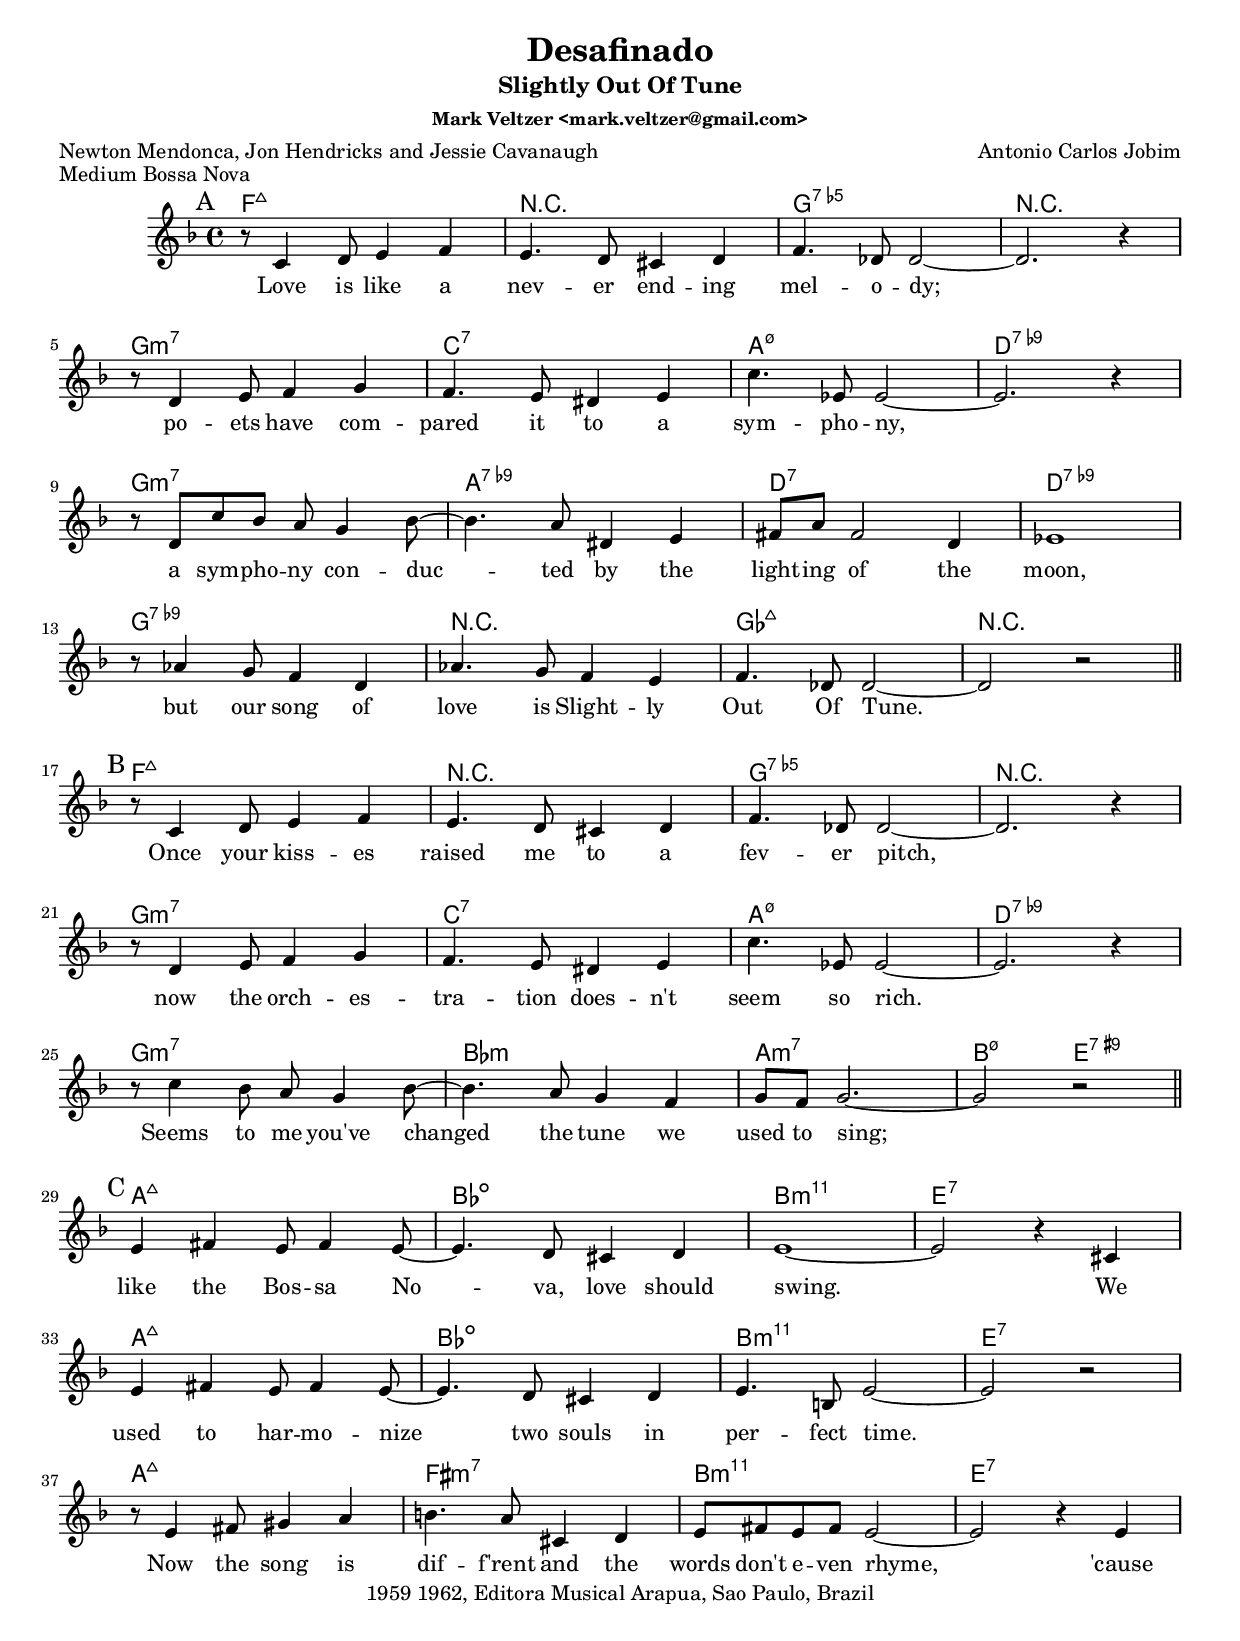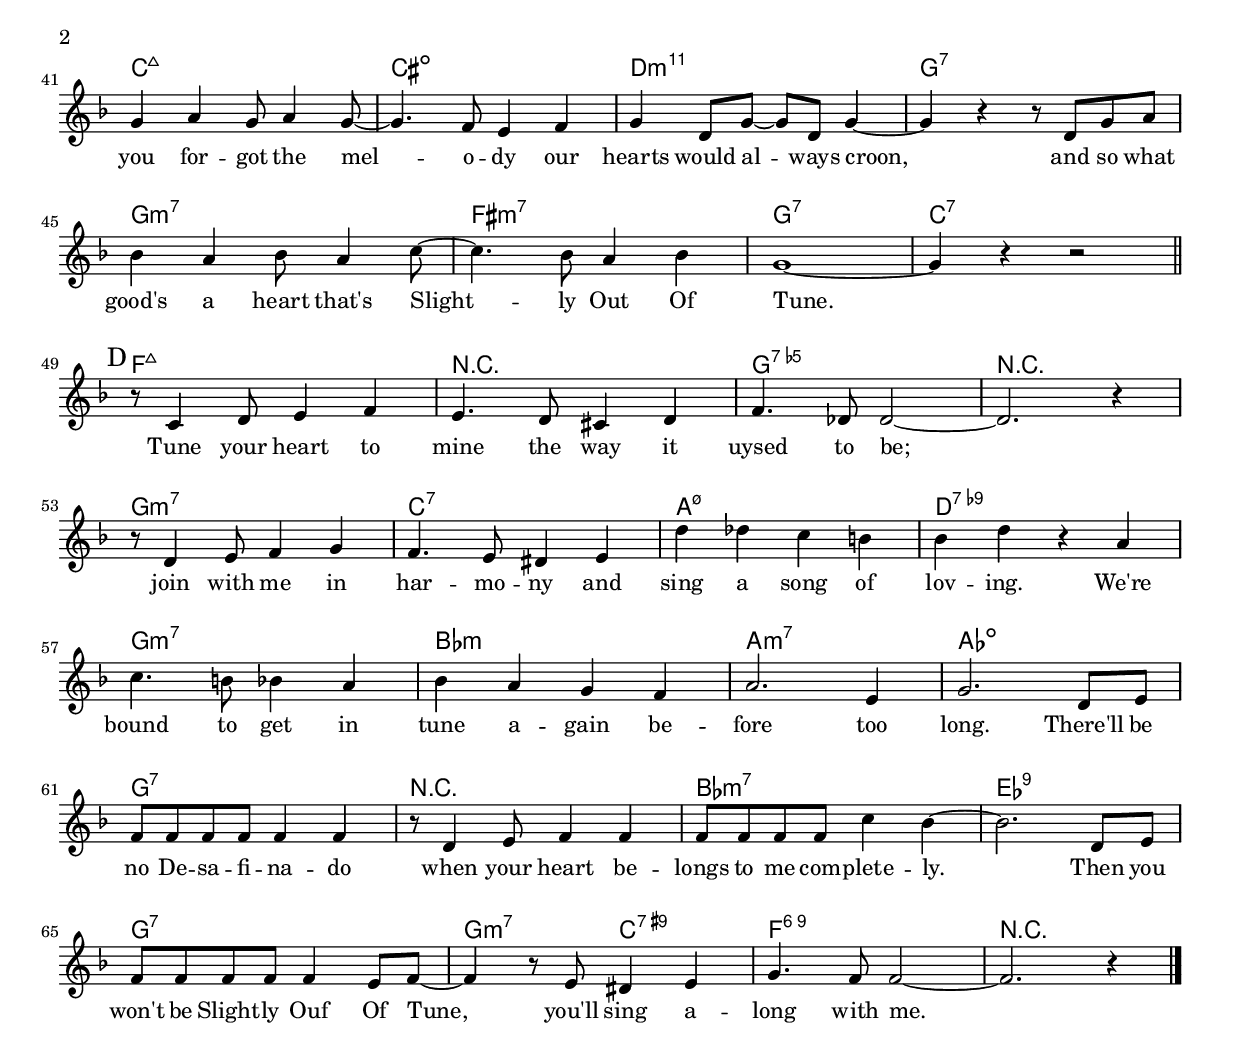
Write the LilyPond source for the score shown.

\include "src/include/common.lyi"
\header{
	title="Desafinado"
	subtitle="Slightly Out Of Tune"
	composer="Antonio Carlos Jobim"
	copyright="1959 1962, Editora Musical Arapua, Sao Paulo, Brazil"
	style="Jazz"
	piece="Medium Bossa Nova"
	poet="Newton Mendonca, Jon Hendricks and Jessie Cavanaugh"

	completion="5"
}

%{
	TODO:
%}

<<
\chords {
	f1:maj7 | r1 | g1:7.5- | r1 | g1:m7 | c1:7 | a1:m7.5- | d1:9- |
	g1:m7 | a1:9- | d1:7 | d1:9- | g1:9- | r1 | ges1:maj7 | r1 \bar "||"
	f1:maj7 | r1 | g1:7.5- | r1 | g1:m7 | c1:7 | a1:m7.5- | d1:9- |
	g1:m7 | bes1:m | a1:m7 | b2:m7.5- e2:9+ \bar "||"
	a1:maj7 | bes1:dim | b1:m11 | e1:7 |
	a1:maj7 | bes1:dim | b1:m11 | e1:7 |
	a1:maj7 | fis1:m7 | b1:m11 | e1:7 |
	c1:maj7 | cis1:dim | d1:m11 | g1:7 |
	g1:m7 | fis1:m7 | g1:7 | c1:7 \bar "||"
	f1:maj7 | r1 | g1:7.5- | r1 | g1:m7 | c1:7 | a1:m7.5- | d1:9- |
	g1:m7 | bes1:m | a1:m7 | aes1:dim | g1:7 | r1 | bes1:m7 | ees1:9 |
	g1:7 | g2:m7 c2:9+ | f1:6.9 | r1 \bar "|."
}

\new Voice="melody" {
	\time 4/4
	\key f \major
\mark "A"
	r8 c'4 d'8 e'4 f' |
	e'4. d'8 cis'4 d' |
	f'4. des'8 des'2 ~ |
	des'2. r4 | \break
	r8 d'4 e'8 f'4 g' |
	f'4. e'8 dis'4 e' |
	c''4. ees'8 ees'2 ~ |
	ees'2. r4 | \break
	r8 d' c'' bes' a' g'4 bes'8 ~ |
	bes'4. a'8 dis'4 e' |
	fis'8 a' fis'2 d'4 |
	ees'1 | \break
	r8 aes'4 g'8 f'4 d' |
	aes'4. g'8 f'4 e' |
	f'4. des'8 des'2 ~ |
	des' r | \break
\mark "B"
	r8 c'4 d'8 e'4 f' |
	e'4. d'8 cis'4 d' |
	f'4. des'8 des'2 ~ |
	des'2. r4 | \break
	r8 d'4 e'8 f'4 g' |
	f'4. e'8 dis'4 e' |
	c''4. ees'8 ees'2 ~ |
	ees'2. r4 | \break
	r8 c''4 bes'8 a' g'4 bes'8 ~ |
	bes'4. a'8 g'4 f' |
	g'8 f' g'2. ~ |
	g'2 r | \break
\mark "C"
	e'4 fis' e'8 fis'4 e'8 ~ |
	e'4. d'8 cis'4 d' |
	e'1 ~ |
	e'2 r4 cis' | \break
	e' fis' e'8 fis'4 e'8 ~ |
	e'4. d'8 cis'4 d' |
	e'4. b8 e'2 ~ |
	e' r | \break
	r8 e'4 fis'8 gis'4 a' |
	b'4. a'8 cis'4 d' |
	e'8 fis' e' fis' e'2 ~ |
	e' r4 e' | \break
	g' a' g'8 a'4 g'8 ~ |
	g'4. f'8 e'4 f' |
	g' d'8 g' ~ g' d' g'4 ~ |
	g' r r8 d' g' a' | \break
	bes'4 a' bes'8 a'4 c''8 ~ |
	c''4. bes'8 a'4 bes' |
	g'1 ~ |
	g'4 r r2 | \break
\mark "D"
	r8 c'4 d'8 e'4 f' |
	e'4. d'8 cis'4 d' |
	f'4. des'8 des'2 ~ |
	des'2. r4 | \break
	r8 d'4 e'8 f'4 g' |
	f'4. e'8 dis'4 e' |
	d'' des'' c'' b' |
	bes' d'' r a' | \break

	c''4. b'8 bes'4 a' |
	bes' a' g' f' |
	a'2. e'4 |
	g'2. d'8 e' | \break
	f' f' f' f' f'4 f' |
	r8 d'4 e'8 f'4 f' |
	f'8 f' f' f' c''4 bes' ~ |
	bes'2. d'8 e' | \break
	f' f' f' f' f'4 e'8 f' ~ |
	f'4 r8 e' dis'4 e' |
	g'4. f'8 f'2 ~ |
	f'2. r4 \bar "|."
}

\new Lyrics \lyricsto "melody" {
	Love is like a nev -- er end -- ing mel -- o -- dy;
	po -- ets have com -- pared it to a sym -- pho -- ny,
	a sym -- pho -- ny con -- duc -- ted by the light -- ing of the moon,
	but our song of love is Slight -- ly Out Of Tune.

	Once your kiss -- es raised me to a fev -- er pitch,
	now the orch -- es -- tra -- tion does -- n't seem so rich.
	Seems to me you've changed the tune we used to sing;

	like the Bos -- sa No -- va, love should swing.
	We used to har -- mo -- nize two souls in per -- fect time.
	Now the song is dif -- f'rent and the words don't e -- ven rhyme,
	'cause you for -- got the mel -- o -- dy our hearts would al -- ways croon,
	and so what good's a heart that's Slight -- ly Out Of Tune.

	Tune your heart to mine the way it uysed to be;
	join with me in har -- mo -- ny and sing a song of lov -- ing.
	We're bound to get in tune a -- gain be -- fore too long.
	There'll be no De -- sa -- fi -- na -- do when your heart be -- longs to me com -- plete -- ly.
	Then you won't be Slight -- ly Ouf Of Tune, you'll sing a -- long with me.
}
>>
